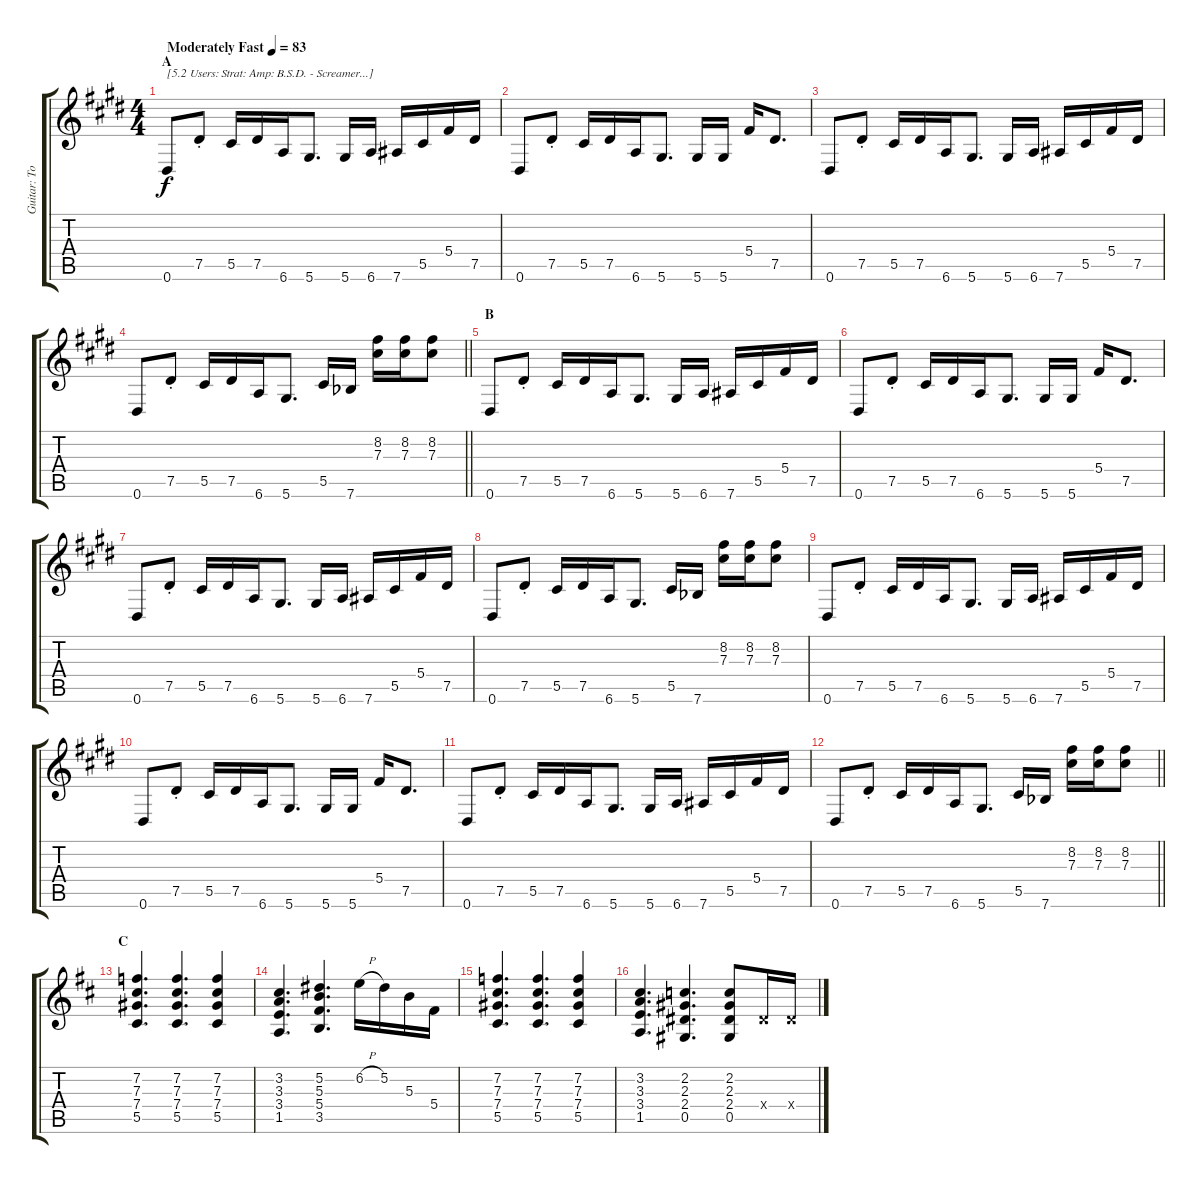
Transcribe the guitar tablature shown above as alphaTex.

\track ("Guitar: Tony" "Guitar: To") {instrument overdrivenguitar}
\staff {score tabs}
\tuning (Eb4 Bb3 Gb3 Db3 Ab2 Eb2) {hide}
\ts (4 4)
\section ("" "A")
\tempo (83 "Moderately Fast")
\clef g2
\ks e
0.6.8{txt "[5.2 Users: Strat: Amp: B.S.D. - Screamer...]" dy f instrument overdrivenguitar} 7.5{st}.8 5.5.16 7.5.16 6.6.16 5.6.8{d} 5.6.16 6.6.16 7.6.16 5.5.16 5.4.16 7.5.16 |
0.6.8 7.5{st}.8 5.5.16 7.5.16 6.6.16 5.6.8{d} 5.6.16 5.6.16 5.4.16 7.5.8{d} |
0.6.8 7.5{st}.8 5.5.16 7.5.16 6.6.16 5.6.8{d} 5.6.16 6.6.16 7.6.16 5.5.16 5.4.16 7.5.16 |
\barLineRight lightlight
0.6.8 7.5{st}.8 5.5.16 7.5.16 6.6.16 5.6.8{d} 5.5.16 7.6{acc b}.16 (8.2 7.3).16 (8.2 7.3).16 (8.2 7.3).8 |
\section ("" "B")
0.6.8 7.5{st}.8 5.5.16 7.5.16 6.6.16 5.6.8{d} 5.6.16 6.6.16 7.6.16 5.5.16 5.4.16 7.5.16 |
0.6.8 7.5{st}.8 5.5.16 7.5.16 6.6.16 5.6.8{d} 5.6.16 5.6.16 5.4.16 7.5.8{d} |
0.6.8 7.5{st}.8 5.5.16 7.5.16 6.6.16 5.6.8{d} 5.6.16 6.6.16 7.6.16 5.5.16 5.4.16 7.5.16 |
0.6.8 7.5{st}.8 5.5.16 7.5.16 6.6.16 5.6.8{d} 5.5.16 7.6{acc b}.16 (8.2 7.3).16 (8.2 7.3).16 (8.2 7.3).8 |
0.6.8 7.5{st}.8 5.5.16 7.5.16 6.6.16 5.6.8{d} 5.6.16 6.6.16 7.6.16 5.5.16 5.4.16 7.5.16 |
0.6.8 7.5{st}.8 5.5.16 7.5.16 6.6.16 5.6.8{d} 5.6.16 5.6.16 5.4.16 7.5.8{d} |
0.6.8 7.5{st}.8 5.5.16 7.5.16 6.6.16 5.6.8{d} 5.6.16 6.6.16 7.6.16 5.5.16 5.4.16 7.5.16 |
\barLineRight lightlight
0.6.8 7.5{st}.8 5.5.16 7.5.16 6.6.16 5.6.8{d} 5.5.16 7.6{acc b}.16 (8.2 7.3).16 (8.2 7.3).16 (8.2 7.3).8 |
\section ("" "C")
\ks d
(7.2 7.3 7.4 5.5).4{d} (7.2 7.3 7.4 5.5).4{d} (7.2 7.3 7.4 5.5).4 |
(3.2 3.3 3.4 1.5).4{d} (5.2 5.3 5.4 3.5).4{d} 6.2{h}.16 5.2.16 5.3.16 5.4.16 |
(7.2 7.3 7.4 5.5).4{d} (7.2 7.3 7.4 5.5).4{d} (7.2 7.3 7.4 5.5).4 |
(3.2 3.3 3.4 1.5).4{d} (2.2 2.3 2.4 0.5).4{d} (2.2 2.3 2.4 0.5).8 2.4{x}.16 2.4{x}.16
